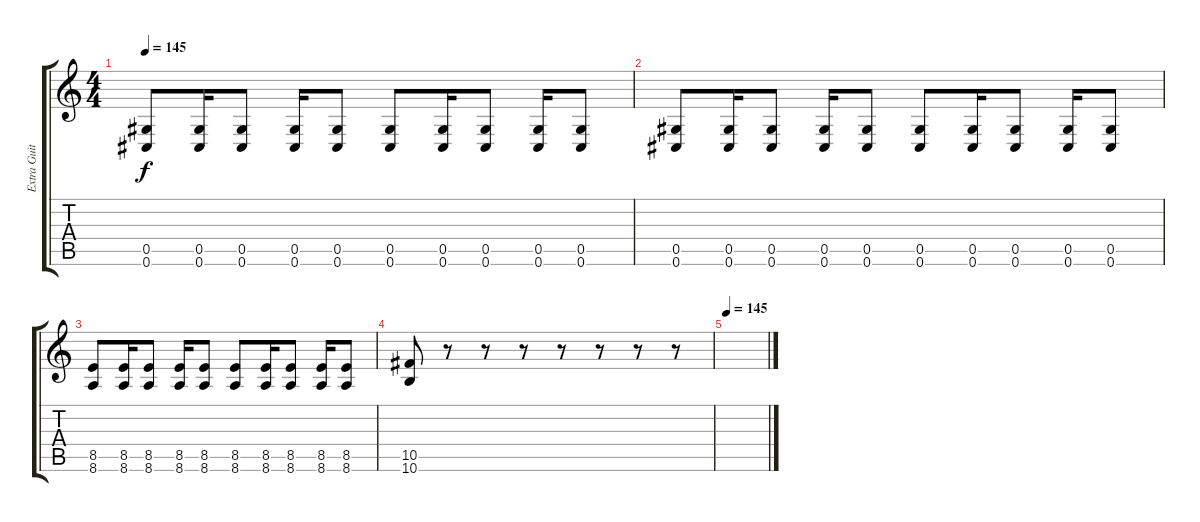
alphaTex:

\track ("Extra Guitar" "Extra Guit") {instrument overdrivenguitar}
\staff {score tabs}
\tuning (Eb4 Bb3 Gb3 Db3 Ab2 Db2) {hide}
\ts (4 4)
\tempo 145
\clef g2
\ks c
(0.5 0.6).8{dy f} (0.5 0.6).16 (0.5 0.6).8 (0.5 0.6).16 (0.5 0.6).8 (0.5 0.6).8 (0.5 0.6).16 (0.5 0.6).8 (0.5 0.6).16 (0.5 0.6).8 |
(0.5 0.6).8 (0.5 0.6).16 (0.5 0.6).8 (0.5 0.6).16 (0.5 0.6).8 (0.5 0.6).8 (0.5 0.6).16 (0.5 0.6).8 (0.5 0.6).16 (0.5 0.6).8 |
(8.5 8.6).8 (8.5 8.6).16 (8.5 8.6).8 (8.5 8.6).16 (8.5 8.6).8 (8.5 8.6).8 (8.5 8.6).16 (8.5 8.6).8 (8.5 8.6).16 (8.5 8.6).8 |
(10.5 10.6).8 r.8 r.8 r.8 r.8 r.8 r.8 r.8 |
\tempo 145
